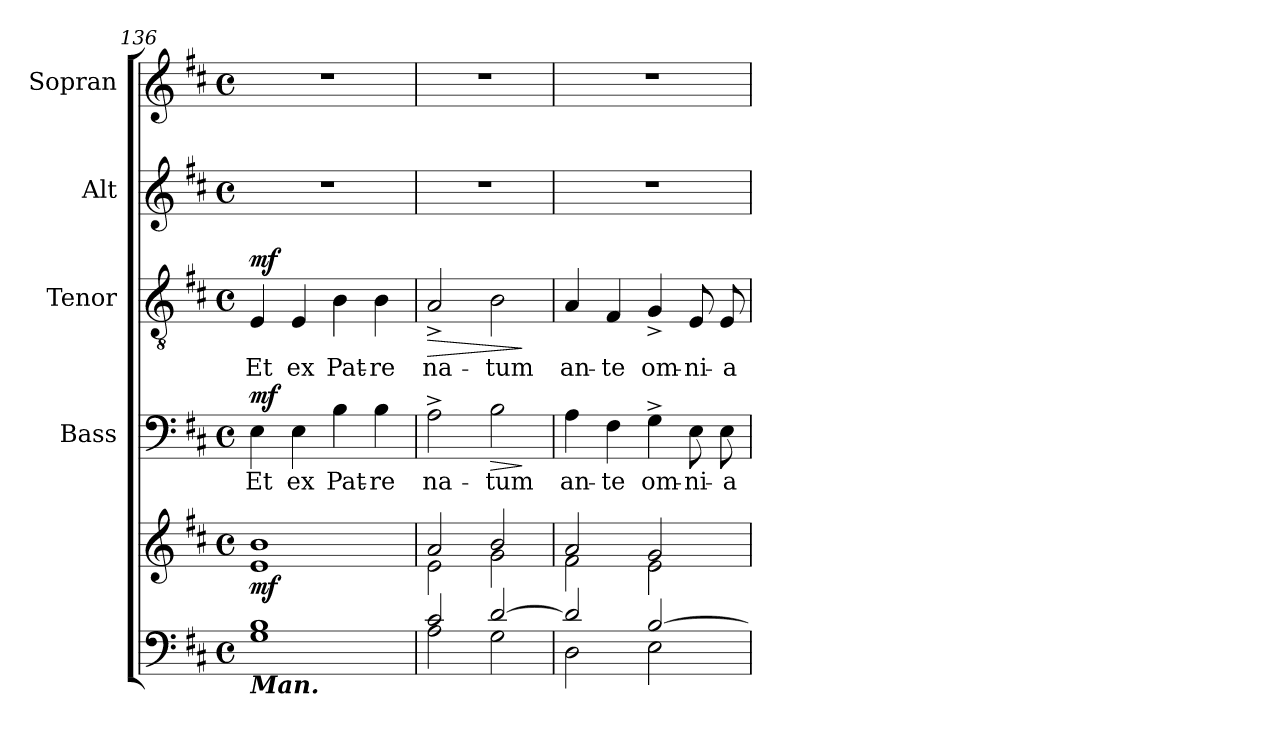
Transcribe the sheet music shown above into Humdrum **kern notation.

**kern	**kern	**dynam	**kern	**text	**dynam	**kern	**text	**dynam	**kern	**kern
*part5	*part5	*part5	*part4	*part4	*part4	*part3	*part3	*part3	*part2	*part1
*staff6	*staff5	*staff5/6	*staff4	*staff4	*staff4	*staff3	*staff3	*staff3	*staff2	*staff1
*	*	*	*I"Bass	*	*	*I"Tenor	*	*	*I"Alt	*I"Sopran
*	*	*	*I'B.	*	*	*I'T.	*	*	*I'A.	*I'S.
*clefF4	*clefG2	*	*clefF4	*	*	*clefGv2	*	*	*clefG2	*clefG2
*k[f#c#]	*k[f#c#]	*	*k[f#c#]	*	*	*k[f#c#]	*	*	*k[f#c#]	*k[f#c#]
*D:	*D:	*	*D:	*	*	*D:	*	*	*D:	*D:
*M4/4	*M4/4	*	*M4/4	*	*	*M4/4	*	*	*M4/4	*M4/4
*met(c)	*met(c)	*	*met(c)	*	*	*met(c)	*	*	*met(c)	*met(c)
=136	=136	=136	=136	=136	=136	=136	=136	=136	=136	=136
*^	*^	*	*	*	*	*	*	*	*	*
!LO:TX:b:Bi:t=Man.	!	!	!	!	!	!	!	!	!	!	!	!
!	!	!	!	!LO:DY:b	!	!LO:LY:b	!LO:DY:a	!	!LO:LY:b	!LO:DY:a	!	!
1B	1G	1b	1e	mf	4E\	Et	mf	4E/	Et	mf	1r	1r
!	!	!	!	!	!	!LO:LY:b	!	!	!LO:LY:b	!	!	!
.	.	.	.	.	4E\	ex	.	4E/	ex	.	.	.
!	!	!	!	!	!	!LO:LY:b	!	!	!LO:LY:b	!	!	!
.	.	.	.	.	4B\	Pat-	.	4B\	Pat-	.	.	.
!	!	!	!	!	!	!LO:LY:b	!	!	!LO:LY:b	!	!	!
.	.	.	.	.	4B\	-re	.	4B\	-re	.	.	.
=137	=137	=137	=137	=137	=137	=137	=137	=137	=137	=137	=137	=137
!	!	!	!	!	!	!LO:LY:b	!	!	!LO:LY:b	!LO:HP:b	!	!
2c#/	2A\	2a/	2e\	.	2A^>\	na-	.	2A^>/	na-	>	1r	1r
!	!	!	!	!	!	!LO:LY:b	!LO:HP:b	!	!LO:LY:b	!	!	!
[>2d/	2G\	2b/	2g\	.	2B\	-tum	>	2B\	-tum	.	.	.
*v	*v	*	*	*	*	*	*	*	*	*	*	*
*	*v	*v	*	*	*	*	*	*	*	*	*
.	.	.	.	.	]	.	.	]	.	.
=138	=138	=138	=138	=138	=138	=138	=138	=138	=138	=138
*^	*^	*	*	*	*	*	*	*	*	*
!	!	!	!	!	!	!LO:LY:b	!	!	!LO:LY:b	!	!	!
2d/]	2D\	2a/	2f#\	.	4A\	an-	.	4A/	an-	.	1r	1r
!	!	!	!	!	!	!LO:LY:b	!	!	!LO:LY:b	!	!	!
.	.	.	.	.	4F#\	-te	.	4F#/	-te	.	.	.
!	!	!	!	!	!	!LO:LY:b	!	!	!LO:LY:b	!	!	!
[>2B/	2E\	2g/	2e\	.	4G^>\	om-	.	4G^>/	om-	.	.	.
!	!	!	!	!	!	!LO:LY:b	!	!	!LO:LY:b	!	!	!
.	.	.	.	.	8E\	-ni-	.	8E/	-ni-	.	.	.
!	!	!	!	!	!	!LO:LY:b	!	!	!LO:LY:b	!	!	!
.	.	.	.	.	8E\	-a	.	8E/	-a	.	.	.
*v	*v	*	*	*	*	*	*	*	*	*	*	*
*	*v	*v	*	*	*	*	*	*	*	*	*
=	=	=	=	=	=	=	=	=	=	=
*-	*-	*-	*-	*-	*-	*-	*-	*-	*-	*-
